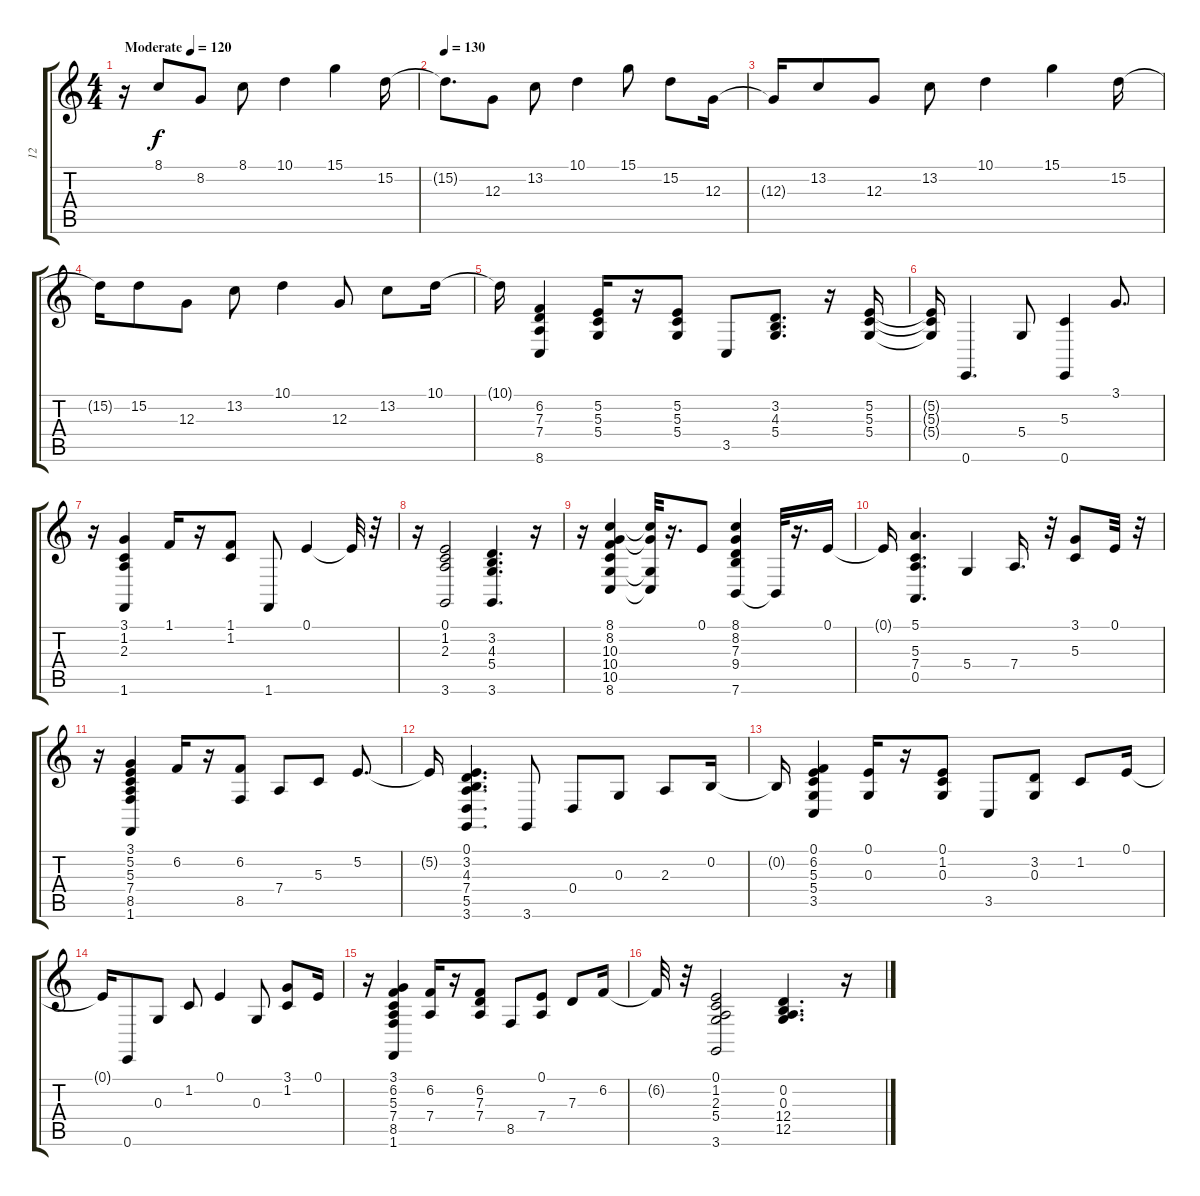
\track ("12" "12") {instrument vibraphone}
\staff {score tabs}
\tuning (E4 B3 G3 D3 A2 E2) {hide}
\ts (4 4)
\tempo (120 "Moderate")
\clef g2
\ks c
r.16{dy f instrument vibraphone} 8.1.8 8.2.8 8.1.8 10.1.4 15.1.4 15.2.16 |
\tempo 130
15.2{t}.8{d} 12.3.8 13.2.8 10.1.4 15.1.8 15.2.8 12.3.16 |
12.3{t}.16 13.2.8 12.3.8 13.2.8 10.1.4 15.1.4 15.2.16 |
15.2{t}.16 15.2.8 12.3.8 13.2.8 10.1.4 12.3.8 13.2.8 10.1.16 |
10.1{t}.16 (6.2 7.3 7.4 8.6).4 (5.2 5.3 5.4).16 r.16 (5.2 5.3 5.4).8 3.5.8 (3.2 4.3 5.4).8{d} r.16 (5.2 5.3 5.4).16 |
(5.2{t} 5.3{t} 5.4{t}).16 0.6.4{d} 5.4.8 (5.3 0.6).4 3.1.8{d} |
r.16 (3.1 1.2 2.3 1.6).4 1.1.16 r.16 (1.1 1.2).8 1.6.8 0.1.4 0.1{t}.32 r.32 |
r.16 (0.1 1.2 2.3 3.6).2 (3.2 4.3 5.4 3.6).4{d} r.16 |
r.16 (8.1 8.2 10.3 10.4 10.5 8.6).4 (8.1{t} 8.2{t} 10.5{t} 8.6{t}).32 r.16{d} 0.1.8 (8.1 8.2 7.3 9.4 7.6).4 7.6{t}.32 r.16{d} 0.1.16 |
0.1{t}.16 (5.1 5.3 7.4 0.5).4{d} 5.4.4 7.4.16{d} r.32 (3.1 5.3).8 0.1.32 r.32 |
r.16 (3.1 5.2 5.3 7.4 8.5 1.6).4 6.2.16 r.16 (6.2 8.5).8 7.4.8 5.3.8 5.2.8{d} |
5.2{t}.16 (0.1 3.2 4.3 7.4 5.5 3.6).4{d} 3.6.8 0.4.8 0.3.8 2.3.8 0.2.16 |
0.2{t}.16 (0.1 6.2 5.3 5.4 3.5).4 (0.1 0.3).16 r.16 (0.1 1.2 0.3).8 3.5.8 (3.2 0.3).8 1.2.8 0.1.16 |
0.1{t}.16 0.6.8 0.3.8 1.2.8 0.1.4 0.3.8 (3.1 1.2).8 0.1.16 |
r.16 (3.1 6.2 5.3 7.4 8.5 1.6).4 (6.2 7.4).16 r.16 (6.2 7.3 7.4).8 8.5.8 (0.1 7.4).8 7.3.8 6.2.16 |
6.2{t}.32 r.32 (0.1 1.2 2.3 5.4 3.6).2 (0.2 0.3 12.4 12.5).4{d} r.16
